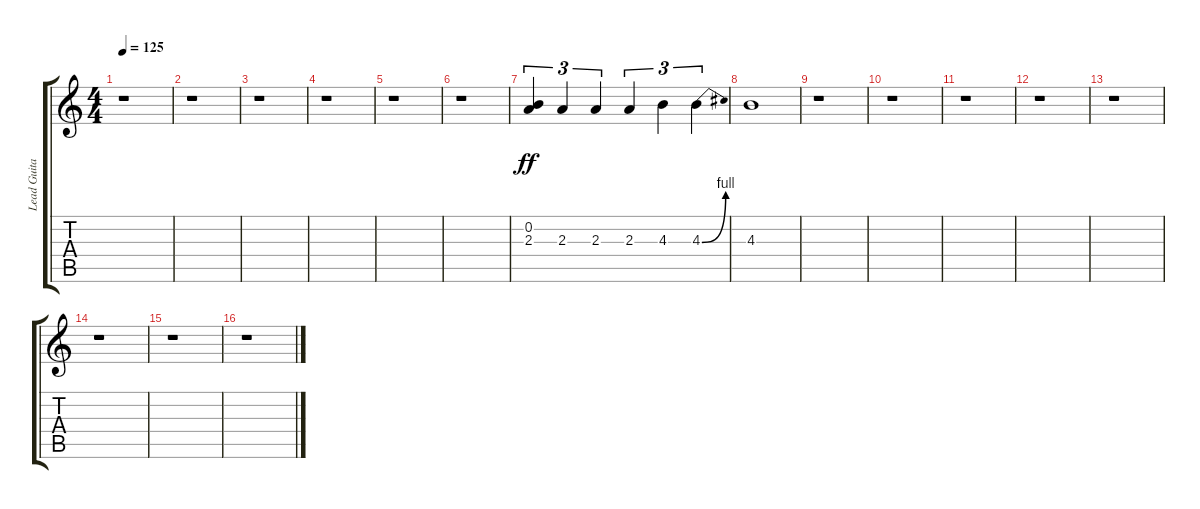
\track ("Lead Guitar" "Lead Guita") {instrument overdrivenguitar}
\staff {score tabs}
\tuning (E4 B3 G3 D3 A2 E2) {hide}
\ts (4 4)
\tempo 125
\clef g2
\ks c
r.1{dy ff instrument overdrivenguitar} |
r.1 |
r.1 |
r.1 |
r.1 |
r.1 |
(0.2 2.3).4{tu (3 2)} 2.3.4{tu (3 2)} 2.3.4{tu (3 2)} 2.3.4{tu (3 2)} 4.3.4{tu (3 2)} 4.3{be (bend 0 0 60 4)}.4{tu (3 2)} |
4.3.1 |
r.1 |
r.1 |
r.1 |
r.1 |
r.1 |
r.1 |
r.1 |
r.1
